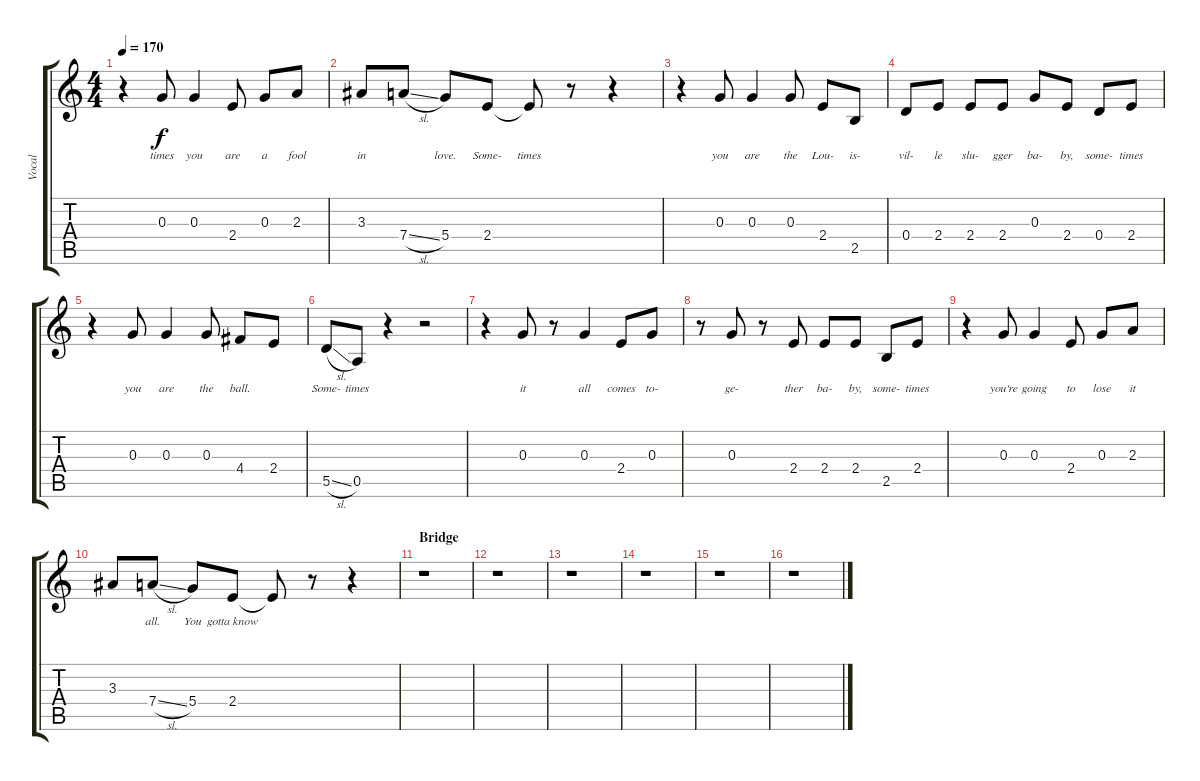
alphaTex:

\track ("Vocal" "Vocal") {instrument electricguitarmuted}
\staff {score tabs}
\tuning (E4 B3 G3 D3 A2 E2) {hide}
\ts (4 4)
\tempo 170
\clef g2
\ks c
r.4{dy f} 0.3.8{lyrics (0 "times") lyrics (1 "") lyrics (2 "") lyrics (3 "") lyrics (4 "")} 0.3.4{lyrics (0 "you") lyrics (1 "") lyrics (2 "") lyrics (3 "") lyrics (4 "")} 2.4.8{lyrics (0 "are") lyrics (1 "") lyrics (2 "") lyrics (3 "") lyrics (4 "")} 0.3.8{lyrics (0 "a") lyrics (1 "") lyrics (2 "") lyrics (3 "") lyrics (4 "")} 2.3.8{lyrics (0 "fool") lyrics (1 "") lyrics (2 "") lyrics (3 "") lyrics (4 "")} |
3.3.8{lyrics (0 "in") lyrics (1 "") lyrics (2 "") lyrics (3 "") lyrics (4 "")} 7.4{sl}.8{lyrics (0 "") lyrics (1 "") lyrics (2 "") lyrics (3 "") lyrics (4 "")} 5.4.8{lyrics (0 "love.") lyrics (1 "") lyrics (2 "") lyrics (3 "") lyrics (4 "")} 2.4.8{lyrics (0 "Some-") lyrics (1 "") lyrics (2 "") lyrics (3 "") lyrics (4 "")} 2.4{t}.8{lyrics (0 "times") lyrics (1 "") lyrics (2 "") lyrics (3 "") lyrics (4 "")} r.8 r.4 |
r.4 0.3.8{lyrics (0 "you") lyrics (1 "") lyrics (2 "") lyrics (3 "") lyrics (4 "")} 0.3.4{lyrics (0 "are") lyrics (1 "") lyrics (2 "") lyrics (3 "") lyrics (4 "")} 0.3.8{lyrics (0 "the") lyrics (1 "") lyrics (2 "") lyrics (3 "") lyrics (4 "")} 2.4.8{lyrics (0 "Lou-") lyrics (1 "") lyrics (2 "") lyrics (3 "") lyrics (4 "")} 2.5.8{lyrics (0 "is-") lyrics (1 "") lyrics (2 "") lyrics (3 "") lyrics (4 "")} |
0.4.8{lyrics (0 "vil-") lyrics (1 "") lyrics (2 "") lyrics (3 "") lyrics (4 "")} 2.4.8{lyrics (0 "le") lyrics (1 "") lyrics (2 "") lyrics (3 "") lyrics (4 "")} 2.4.8{lyrics (0 "slu-") lyrics (1 "") lyrics (2 "") lyrics (3 "") lyrics (4 "")} 2.4.8{lyrics (0 "gger") lyrics (1 "") lyrics (2 "") lyrics (3 "") lyrics (4 "")} 0.3.8{lyrics (0 "ba-") lyrics (1 "") lyrics (2 "") lyrics (3 "") lyrics (4 "")} 2.4.8{lyrics (0 "by,") lyrics (1 "") lyrics (2 "") lyrics (3 "") lyrics (4 "")} 0.4.8{lyrics (0 "some-") lyrics (1 "") lyrics (2 "") lyrics (3 "") lyrics (4 "")} 2.4.8{lyrics (0 "times") lyrics (1 "") lyrics (2 "") lyrics (3 "") lyrics (4 "")} |
r.4 0.3.8{lyrics (0 "you") lyrics (1 "") lyrics (2 "") lyrics (3 "") lyrics (4 "")} 0.3.4{lyrics (0 "are") lyrics (1 "") lyrics (2 "") lyrics (3 "") lyrics (4 "")} 0.3.8{lyrics (0 "the") lyrics (1 "") lyrics (2 "") lyrics (3 "") lyrics (4 "")} 4.4.8{lyrics (0 "ball.") lyrics (1 "") lyrics (2 "") lyrics (3 "") lyrics (4 "")} 2.4.8{lyrics (0 "") lyrics (1 "") lyrics (2 "") lyrics (3 "") lyrics (4 "")} |
5.5{sl}.8{lyrics (0 "Some-") lyrics (1 "") lyrics (2 "") lyrics (3 "") lyrics (4 "")} 0.5.8{lyrics (0 "times") lyrics (1 "") lyrics (2 "") lyrics (3 "") lyrics (4 "")} r.4 r.2 |
r.4 0.3.8{lyrics (0 "it") lyrics (1 "") lyrics (2 "") lyrics (3 "") lyrics (4 "")} r.8 0.3.4{lyrics (0 "all") lyrics (1 "") lyrics (2 "") lyrics (3 "") lyrics (4 "")} 2.4.8{lyrics (0 "comes") lyrics (1 "") lyrics (2 "") lyrics (3 "") lyrics (4 "")} 0.3.8{lyrics (0 "to-") lyrics (1 "") lyrics (2 "") lyrics (3 "") lyrics (4 "")} |
r.8 0.3.8{lyrics (0 "ge-") lyrics (1 "") lyrics (2 "") lyrics (3 "") lyrics (4 "")} r.8 2.4.8{lyrics (0 "ther") lyrics (1 "") lyrics (2 "") lyrics (3 "") lyrics (4 "")} 2.4.8{lyrics (0 "ba-") lyrics (1 "") lyrics (2 "") lyrics (3 "") lyrics (4 "")} 2.4.8{lyrics (0 "by,") lyrics (1 "") lyrics (2 "") lyrics (3 "") lyrics (4 "")} 2.5.8{lyrics (0 "some-") lyrics (1 "") lyrics (2 "") lyrics (3 "") lyrics (4 "")} 2.4.8{lyrics (0 "times") lyrics (1 "") lyrics (2 "") lyrics (3 "") lyrics (4 "")} |
r.4 0.3.8{lyrics (0 "you're") lyrics (1 "") lyrics (2 "") lyrics (3 "") lyrics (4 "")} 0.3.4{lyrics (0 "going") lyrics (1 "") lyrics (2 "") lyrics (3 "") lyrics (4 "")} 2.4.8{lyrics (0 "to") lyrics (1 "") lyrics (2 "") lyrics (3 "") lyrics (4 "")} 0.3.8{lyrics (0 "lose") lyrics (1 "") lyrics (2 "") lyrics (3 "") lyrics (4 "")} 2.3.8{lyrics (0 "it") lyrics (1 "") lyrics (2 "") lyrics (3 "") lyrics (4 "")} |
3.3.8{lyrics (0 "") lyrics (1 "") lyrics (2 "") lyrics (3 "") lyrics (4 "")} 7.4{sl}.8{lyrics (0 "all.") lyrics (1 "") lyrics (2 "") lyrics (3 "") lyrics (4 "")} 5.4.8{lyrics (0 "You") lyrics (1 "") lyrics (2 "") lyrics (3 "") lyrics (4 "")} 2.4.8{lyrics (0 "gotta know") lyrics (1 "") lyrics (2 "") lyrics (3 "") lyrics (4 "")} 2.4{t}.8{lyrics (0 "") lyrics (1 "") lyrics (2 "") lyrics (3 "") lyrics (4 "")} r.8 r.4 |
\section ("" "Bridge")
r.1 |
r.1 |
r.1 |
r.1 |
r.1 |
r.1
